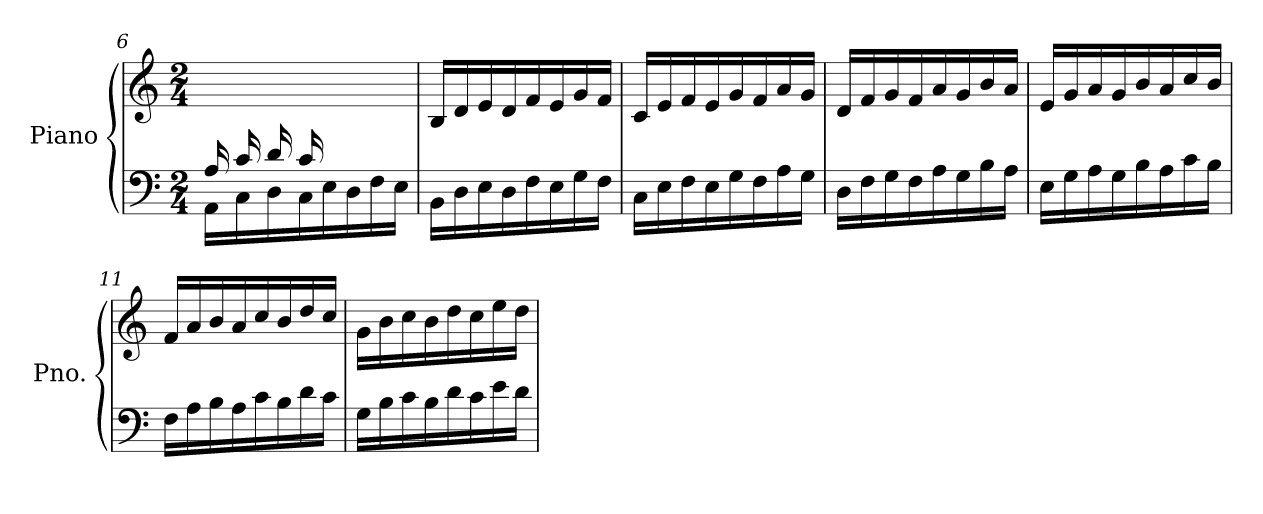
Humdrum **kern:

**kern	**kern
*part1	*part1
*staff2	*staff1
*I"Piano	*
*I'Pno.	*
!!LO:LB:g=z
*clefF4	*clefG2
*k[]	*k[]
*M2/4	*M2/4
=6	=6
*^	*
16A/LL	16AA\LL	4ryy
16c/	16C\	.
16d/	16D\	.
16c/	16C\	.
4ryy	16E\	16e/
.	16D\	16d/
.	16F\	16f/
.	16E\JJ	16e/JJ
*v	*v	*
=7	=7
16BB\LL	16B/LL
16D\	16d/
16E\	16e/
16D\	16d/
16F\	16f/
16E\	16e/
16G\	16g/
16F\JJ	16f/JJ
=8	=8
16C\LL	16c/LL
16E\	16e/
16F\	16f/
16E\	16e/
16G\	16g/
16F\	16f/
16A\	16a/
16G\JJ	16g/JJ
=9	=9
16D\LL	16d/LL
16F\	16f/
16G\	16g/
16F\	16f/
16A\	16a/
16G\	16g/
16B\	16b/
16A\JJ	16a/JJ
=10	=10
16E\LL	16e/LL
16G\	16g/
16A\	16a/
16G\	16g/
16B\	16b/
16A\	16a/
16c\	16cc/
16B\JJ	16b/JJ
=11	=11
16F\LL	16f/LL
16A\	16a/
16B\	16b/
16A\	16a/
16c\	16cc/
16B\	16b/
16d\	16dd/
16c\JJ	16cc/JJ
!!LO:LB:g=z
=12	=12
16G\LL	16g\LL
16B\	16b\
16c\	16cc\
16B\	16b\
16d\	16dd\
16c\	16cc\
16e\	16ee\
16d\JJ	16dd\JJ
=	=
*-	*-
